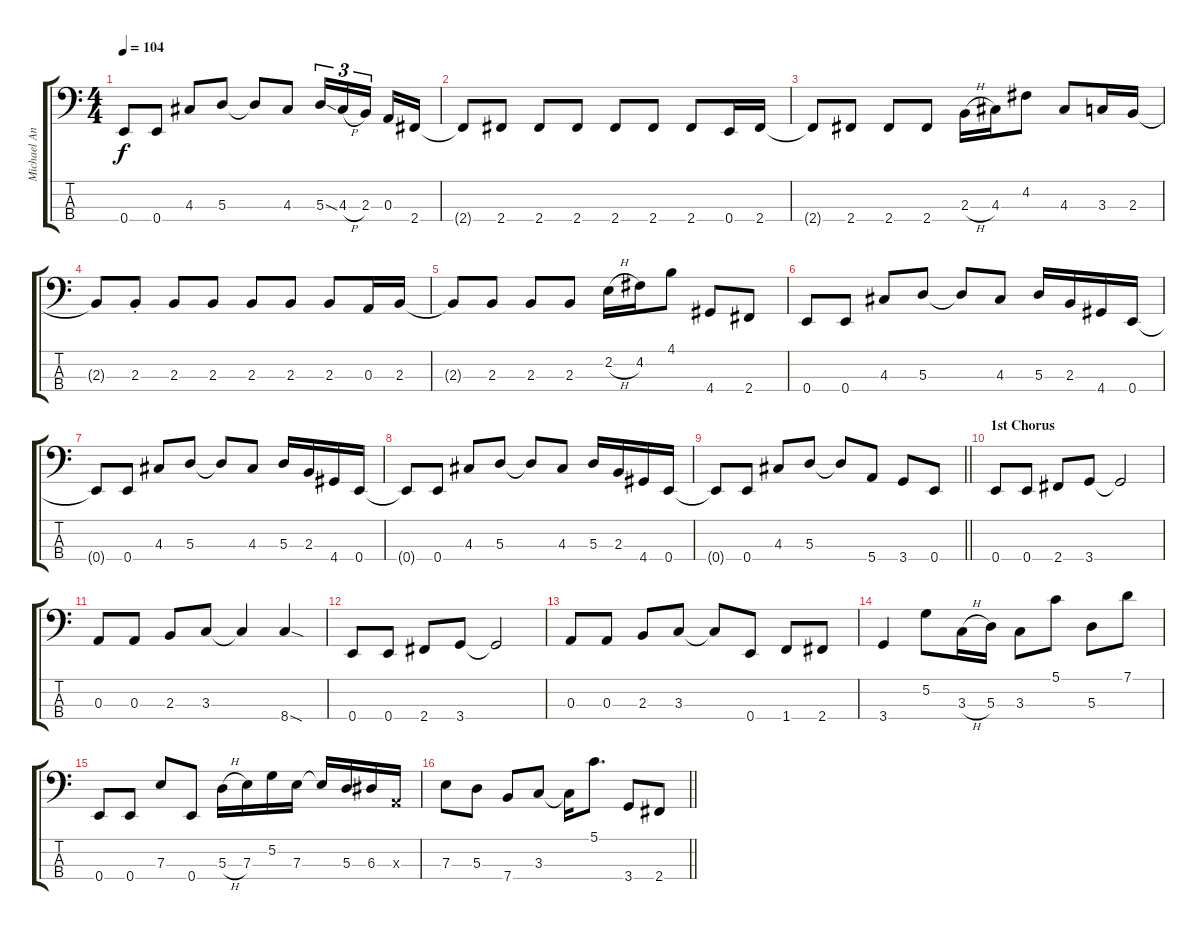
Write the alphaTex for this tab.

\track ("Michael Anthony" "Michael An") {instrument electricbasspick}
\staff {score tabs}
\tuning (G2 D2 A1 E1) {hide}
\ts (4 4)
\tempo 104
\clef f4
\ks c
0.4{t}.8{dy f} 0.4.8 4.3.8 5.3.8 5.3{t}.8 4.3.8 5.3{ss}.16{tu (3 2)} 4.3{h}.16{tu (3 2)} 2.3.16{tu (3 2) beam splitsecondary} 0.3.16 2.4.16 |
2.4{t}.8 2.4.8 2.4.8 2.4.8 2.4.8 2.4.8 2.4.8 0.4.16 2.4.16 |
2.4{t}.8 2.4.8 2.4.8 2.4.8 2.3{h}.16 4.3.16 4.2.8 4.3.8 3.3.16 2.3.16 |
2.3{t}.8 2.3{st}.8 2.3.8 2.3.8 2.3.8 2.3.8 2.3.8 0.3.16 2.3.16 |
2.3{t}.8 2.3.8 2.3.8 2.3.8 2.2{h}.16 4.2.16 4.1.8 4.4.8 2.4.8 |
0.4.8 0.4.8 4.3.8 5.3.8 5.3{t}.8 4.3.8 5.3.16 2.3.16 4.4.16 0.4.16 |
0.4{t}.8 0.4.8 4.3.8 5.3.8 5.3{t}.8 4.3.8 5.3.16 2.3.16 4.4.16 0.4.16 |
0.4{t}.8 0.4.8 4.3.8 5.3.8 5.3{t}.8 4.3.8 5.3.16 2.3.16 4.4.16 0.4.16 |
\barLineRight lightlight
0.4{t}.8 0.4.8 4.3.8 5.3.8 5.3{t}.8 5.4.8 3.4.8 0.4.8 |
\section ("" "1st Chorus")
0.4.8 0.4.8 2.4.8 3.4.8 3.4{t}.2 |
0.3.8 0.3.8 2.3.8 3.3.8 3.3{t}.4 8.4{sod}.4 |
0.4.8 0.4.8 2.4.8 3.4.8 3.4{t}.2 |
0.3.8 0.3.8 2.3.8 3.3.8 3.3{t}.8 0.4.8 1.4.8 2.4.8 |
3.4.4 5.2.8 3.3{h}.16 5.3.16 3.3.8 5.1.8 5.3.8 7.1.8 |
0.4.8 0.4.8 7.3.8 0.4.8 5.3{h}.16 7.3.16 5.2.16 7.3.16 7.3{t}.16 5.3.16 6.3.16 0.3{x}.16 |
\barLineRight lightlight
7.3.8 5.3.8 7.4.8 3.3.8 3.3{t}.16 5.1.8{d} 3.4.8 2.4.8
